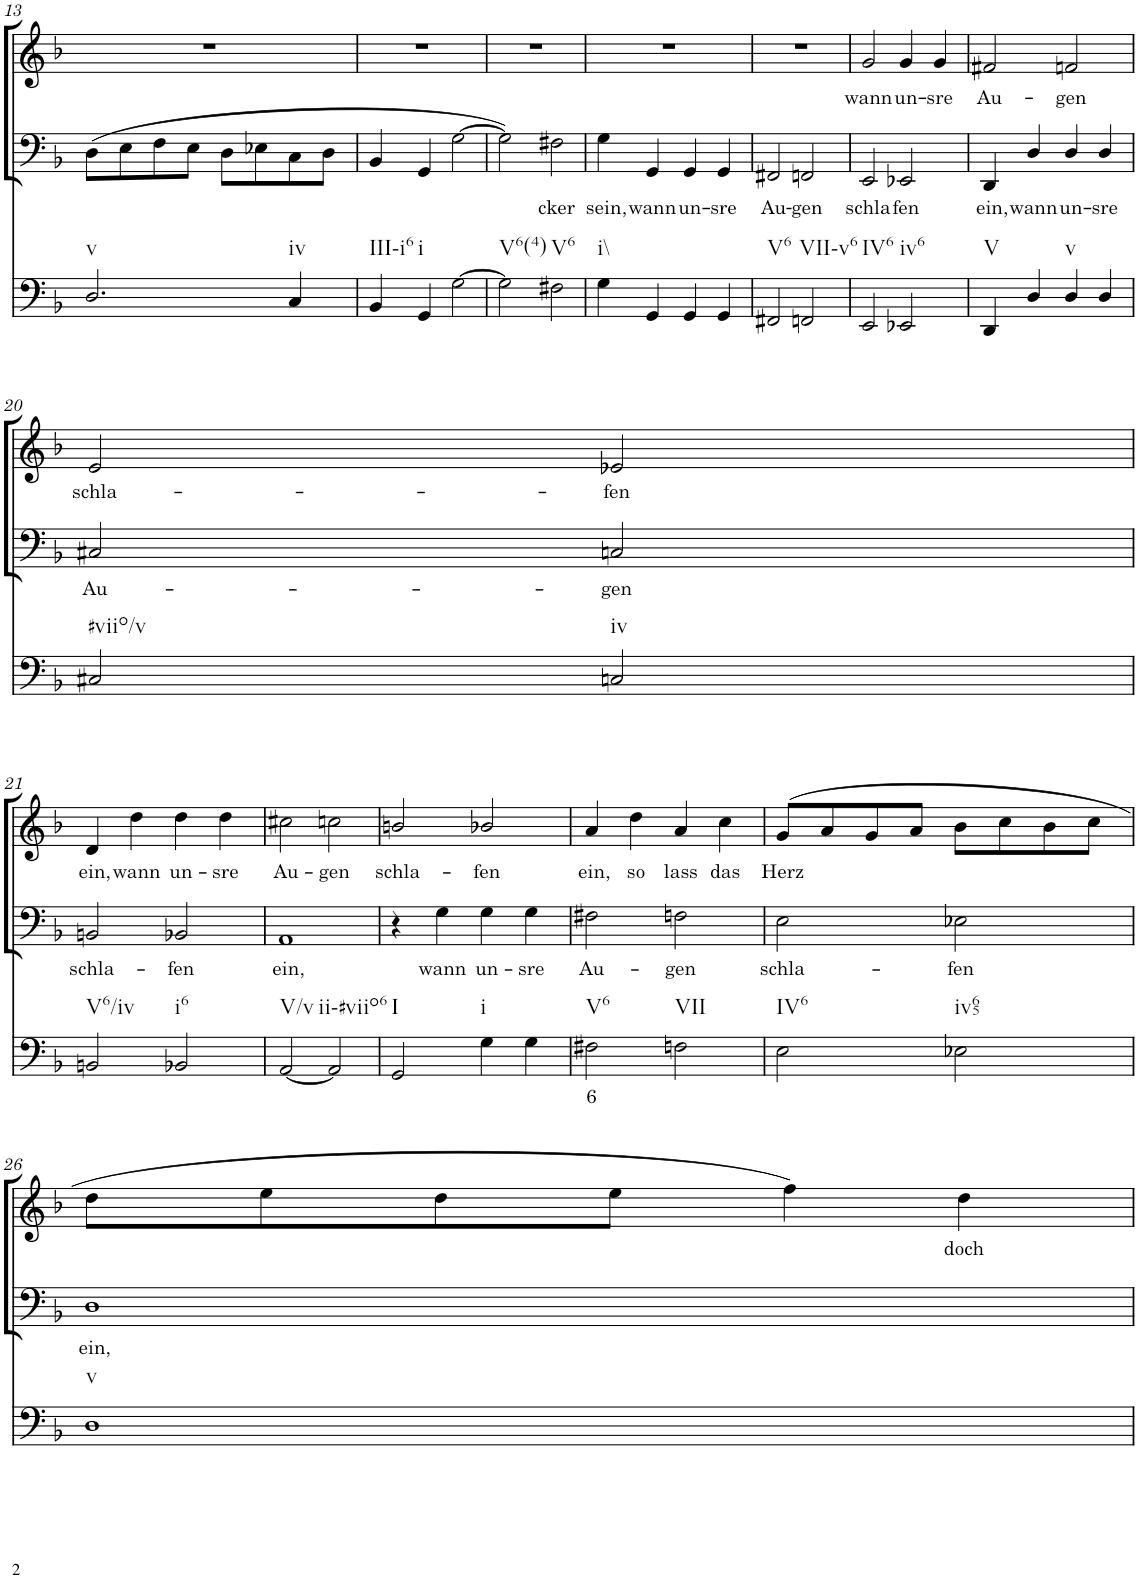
**kern	**text	**kern	**text	**kern	**text
*part3	*part3	*part2	*part2	*part1	*part1
*staff3	*staff3	*staff2	*staff2	*staff1	*staff1
*I"Continuo	*	*I"Bass	*	*I"Soprano	*
!!LO:PB:g=z
*clefF4	*	*clefF4	*	*clefG2	*
*k[b-]	*	*k[b-]	*	*k[b-]	*
*M4/4	*	*M4/4	*	*M4/4	*
=13	=13	=13	=13	=13	=13
!LO:TX:b:t=v	!	!	!	!	!
2.D/	.	(8D\L	.	1r	.
.	.	8E\	.	.	.
.	.	8F\	.	.	.
.	.	8E\J	.	.	.
.	.	8D\L	.	.	.
.	.	8E-X\	.	.	.
!LO:TX:b:t=iv	!	!	!	!	!
4C/	.	8C\	.	.	.
.	.	8D\J	.	.	.
=14	=14	=14	=14	=14	=14
!LO:TX:b:t=III-i6	!	!	!	!	!
4BB-/	.	4BB-/	.	1r	.
!LO:TX:b:t=i	!	!	!	!	!
4GG/	.	4GG/	.	.	.
[2G\	.	[2G\	.	.	.
=15	=15	=15	=15	=15	=15
!LO:TX:b:t=V6(4)	!	!	!	!	!
2G\]	.	2G\])	.	1r	.
!LO:TX:b:t=V6	!	!	!	!	!
!	!	!	!LO:LY:b	!	!
2F#X\	.	2F#X\	cker	.	.
=16	=16	=16	=16	=16	=16
!LO:TX:b:t=i\\	!	!	!	!	!
!	!	!	!LO:LY:b	!	!
4G\	.	4G\	sein,	1r	.
!	!	!	!LO:LY:b	!	!
4GG/	.	4GG/	wann	.	.
!	!	!	!LO:LY:b	!	!
4GG/	.	4GG/	un-	.	.
!	!	!	!LO:LY:b	!	!
4GG/	.	4GG/	sre	.	.
=17	=17	=17	=17	=17	=17
!LO:TX:b:t=V6	!	!	!	!	!
!	!	!	!LO:LY:b	!	!
2FF#X/	.	2FF#X/	Au-	1r	.
!LO:TX:b:t=VII-v6	!	!	!	!	!
!	!	!	!LO:LY:b	!	!
2FFn/	.	2FFn/	gen	.	.
=18	=18	=18	=18	=18	=18
!LO:TX:b:t=IV6	!	!	!	!	!
!	!	!	!LO:LY:b	!	!LO:LY:b
2EE/	.	2EE/	schla-	2g/	wann
!LO:TX:b:t=iv6	!	!	!	!	!
!	!	!	!LO:LY:b	!	!LO:LY:b
2EE-X/	.	2EE-X/	fen	4g/	un-
!	!	!	!	!	!LO:LY:b
.	.	.	.	4g/	sre
=19	=19	=19	=19	=19	=19
!LO:TX:b:t=V	!	!	!	!	!
!	!	!	!LO:LY:b	!	!LO:LY:b
4DD/	.	4DD/	ein,	2f#X/	Au-
!	!	!	!LO:LY:b	!	!
4D/	.	4D/	wann	.	.
!LO:TX:b:t=v	!	!	!	!	!
!	!	!	!LO:LY:b	!	!LO:LY:b
4D/	.	4D/	un-	2fn/	gen
!	!	!	!LO:LY:b	!	!
4D/	.	4D/	sre	.	.
!!LO:LB:g=z
=20	=20	=20	=20	=20	=20
!LO:TX:b:t=#viio/v	!	!	!	!	!
!	!	!	!LO:LY:b	!	!LO:LY:b
2C#X/	.	2C#X/	Au-	2e/	schla-
!LO:TX:b:t=iv	!	!	!	!	!
!	!	!	!LO:LY:b	!	!LO:LY:b
2Cn/	.	2Cn/	gen	2e-X/	fen
!!LO:LB:g=z
=21	=21	=21	=21	=21	=21
!LO:TX:b:t=V6/iv	!	!	!	!	!
!	!	!	!LO:LY:b	!	!LO:LY:b
2BBn/	.	2BBn/	schla-	4d/	ein,
!	!	!	!	!	!LO:LY:b
.	.	.	.	4dd\	wann
!LO:TX:b:t=i6	!	!	!	!	!
!	!	!	!LO:LY:b	!	!LO:LY:b
2BB-X/	.	2BB-X/	fen	4dd\	un-
!	!	!	!	!	!LO:LY:b
.	.	.	.	4dd\	sre
=22	=22	=22	=22	=22	=22
!LO:TX:b:t=V/v	!	!	!	!	!
!	!	!	!LO:LY:b	!	!LO:LY:b
[2AA/	.	1AA	ein,	2cc#X\	Au-
!LO:TX:b:t=ii-#viio6	!	!	!	!	!
!	!	!	!	!	!LO:LY:b
2AA/]	.	.	.	2ccn\	gen
=23	=23	=23	=23	=23	=23
!LO:TX:b:t=I	!	!	!	!	!
!	!	!	!	!	!LO:LY:b
2GG/	.	4r	.	2bn/	schla-
!	!	!	!LO:LY:b	!	!
.	.	4G\	wann	.	.
!LO:TX:b:t=i	!	!	!	!	!
!	!	!	!LO:LY:b	!	!LO:LY:b
4G\	.	4G\	un-	2b-X/	fen
!	!	!	!LO:LY:b	!	!
4G\	.	4G\	sre	.	.
=24	=24	=24	=24	=24	=24
!LO:TX:b:t=V6	!	!	!	!	!
!	!LO:LY:b	!	!LO:LY:b	!	!LO:LY:b
2F#X\	6	2F#X\	Au-	4a/	ein,
!	!	!	!	!	!LO:LY:b
.	.	.	.	4dd\	so
!LO:TX:b:t=VII	!	!	!	!	!
!	!	!	!LO:LY:b	!	!LO:LY:b
2Fn\	.	2Fn\	gen	4a/	lass
!	!	!	!	!	!LO:LY:b
.	.	.	.	4cc\	das
=25	=25	=25	=25	=25	=25
!LO:TX:b:t=IV6	!	!	!	!	!
!	!	!	!LO:LY:b	!	!LO:LY:b
2E\	.	2E\	schla-	(8g/L	Herz
.	.	.	.	8a/	.
.	.	.	.	8g/	.
.	.	.	.	8a/J	.
!LO:TX:b:t=iv65	!	!	!	!	!
!	!	!	!LO:LY:b	!	!
2E-X\	.	2E-X\	fen	8b-\L	.
.	.	.	.	8cc\	.
.	.	.	.	8b-\	.
.	.	.	.	8cc\J	.
!!LO:LB:g=z
=26	=26	=26	=26	=26	=26
!LO:TX:b:t=v	!	!	!	!	!
!	!	!	!LO:LY:b	!	!
1D	.	1D	ein,	8dd\L	.
.	.	.	.	8ee\	.
.	.	.	.	8dd\	.
.	.	.	.	8ee\J	.
.	.	.	.	4ff\)	.
!	!	!	!	!	!LO:LY:b
.	.	.	.	4dd\	doch
=	=	=	=	=	=
*-	*-	*-	*-	*-	*-
